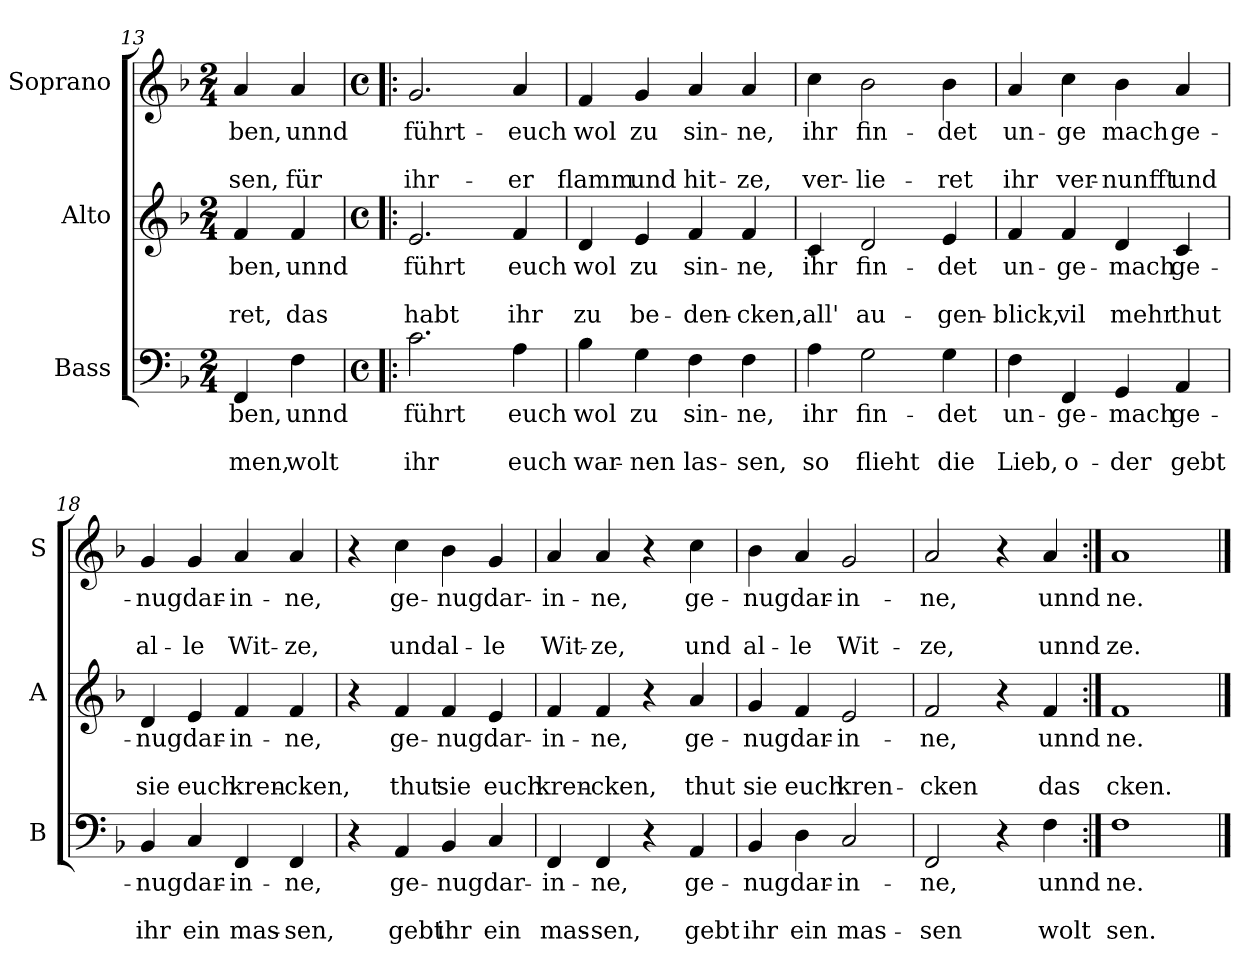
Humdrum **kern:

**kern	**text	**text	**text	**kern	**text	**text	**text	**kern	**text	**text	**text
*part3	*part3	*part3	*part3	*part2	*part2	*part2	*part2	*part1	*part1	*part1	*part1
*staff3	*staff3	*staff3	*staff3	*staff2	*staff2	*staff2	*staff2	*staff1	*staff1	*staff1	*staff1
*I"Bass	*	*	*	*I"Alto	*	*	*	*I"Soprano	*	*	*
*I'B	*	*	*	*I'A	*	*	*	*I'S	*	*	*
*clefF4	*	*	*	*clefG2	*	*	*	*clefG2	*	*	*
*k[b-]	*	*	*	*k[b-]	*	*	*	*k[b-]	*	*	*
*F:	*	*	*	*F:	*	*	*	*F:	*	*	*
*M2/4	*	*	*	*M2/4	*	*	*	*M2/4	*	*	*
=13	=13	=13	=13	=13	=13	=13	=13	=13	=13	=13	=13
!	!LO:LY:b	!	!LO:LY:b	!	!LO:LY:b	!	!LO:LY:b	!	!LO:LY:b	!	!LO:LY:b
4FF/	ben,	.	men,	4f/	ben,	.	ret,	4a/	ben,	.	sen,
!	!LO:LY:b	!	!LO:LY:b	!	!LO:LY:b	!	!LO:LY:b	!	!LO:LY:b	!	!LO:LY:b
4F\	unnd	.	wolt	4f/	unnd	.	das	4a/	unnd	.	für
=14!|:	=14!|:	=14!|:	=14!|:	=14!|:	=14!|:	=14!|:	=14!|:	=14!|:	=14!|:	=14!|:	=14!|:
*M4/4	*	*	*	*M4/4	*	*	*	*M4/4	*	*	*
*met(c)	*	*	*	*met(c)	*	*	*	*met(c)	*	*	*
!	!LO:LY:b	!	!LO:LY:b	!	!LO:LY:b	!	!LO:LY:b	!	!LO:LY:b	!	!LO:LY:b
2.c\	führt	.	ihr	2.e/	führt	.	habt	2.g/	führt-	.	ihr-
!	!LO:LY:b	!	!LO:LY:b	!	!LO:LY:b	!	!LO:LY:b	!	!LO:LY:b	!	!LO:LY:b
4A\	euch	.	euch	4f/	euch	.	ihr	4a/	-euch	.	-er
!!LO:LB:g=z
=15	=15	=15	=15	=15	=15	=15	=15	=15	=15	=15	=15
!	!LO:LY:b	!	!LO:LY:b	!	!LO:LY:b	!	!LO:LY:b	!	!LO:LY:b	!	!LO:LY:b
4B-\	wol	.	war-	4d/	wol	.	zu	4f/	wol	.	flamm
!	!LO:LY:b	!	!LO:LY:b	!	!LO:LY:b	!	!LO:LY:b	!	!LO:LY:b	!	!LO:LY:b
4G\	zu	.	-nen	4e/	zu	.	be-	4g/	zu	.	und
!	!LO:LY:b	!	!LO:LY:b	!	!LO:LY:b	!	!LO:LY:b	!	!LO:LY:b	!	!LO:LY:b
4F\	sin-	.	las-	4f/	sin-	.	-den-	4a/	sin-	.	hit-
!	!LO:LY:b	!	!LO:LY:b	!	!LO:LY:b	!	!LO:LY:b	!	!LO:LY:b	!	!LO:LY:b
4F\	-ne,	.	-sen,	4f/	-ne,	.	-cken,	4a/	-ne,	.	-ze,
=16	=16	=16	=16	=16	=16	=16	=16	=16	=16	=16	=16
!	!LO:LY:b	!	!LO:LY:b	!	!LO:LY:b	!	!LO:LY:b	!	!LO:LY:b	!	!LO:LY:b
4A\	ihr	.	so	4c/	ihr	.	all'	4cc\	ihr	.	ver-
!	!LO:LY:b	!	!LO:LY:b	!	!LO:LY:b	!	!LO:LY:b	!	!LO:LY:b	!	!LO:LY:b
2G\	fin-	.	flieht	2d/	fin-	.	au-	2b-\	fin-	.	-lie-
!	!LO:LY:b	!	!LO:LY:b	!	!LO:LY:b	!	!LO:LY:b	!	!LO:LY:b	!	!LO:LY:b
4G\	-det	.	die	4e/	-det	.	-gen-	4b-\	-det	.	-ret
=17	=17	=17	=17	=17	=17	=17	=17	=17	=17	=17	=17
!	!LO:LY:b	!	!LO:LY:b	!	!LO:LY:b	!	!LO:LY:b	!	!LO:LY:b	!	!LO:LY:b
4F\	un-	.	Lieb,	4f/	un-	.	-blick,	4a/	un-	.	ihr
!	!LO:LY:b	!	!LO:LY:b	!	!LO:LY:b	!	!LO:LY:b	!	!LO:LY:b	!	!LO:LY:b
4FF/	-ge-	.	o-	4f/	-ge-	.	vil	4cc\	-ge	.	ver-
!	!LO:LY:b	!	!LO:LY:b	!	!LO:LY:b	!	!LO:LY:b	!	!LO:LY:b	!	!LO:LY:b
4GG/	-mach	.	-der	4d/	-mach	.	mehr	4b-\	mach	.	-nunfft
!	!LO:LY:b	!	!LO:LY:b	!	!LO:LY:b	!	!LO:LY:b	!	!LO:LY:b	!	!LO:LY:b
4AA/	ge-	.	gebt	4c/	ge-	.	thut	4a/	ge-	.	und
=18	=18	=18	=18	=18	=18	=18	=18	=18	=18	=18	=18
!	!LO:LY:b	!	!LO:LY:b	!	!LO:LY:b	!	!LO:LY:b	!	!LO:LY:b	!	!LO:LY:b
4BB-/	-nug	.	ihr	4d/	-nug	.	sie	4g/	-nug	.	al-
!	!LO:LY:b	!	!LO:LY:b	!	!LO:LY:b	!	!LO:LY:b	!	!LO:LY:b	!	!LO:LY:b
4C/	dar-	.	ein	4e/	dar-	.	euch	4g/	dar-	.	-le
!	!LO:LY:b	!	!LO:LY:b	!	!LO:LY:b	!	!LO:LY:b	!	!LO:LY:b	!	!LO:LY:b
4FF/	-in-	.	mas-	4f/	-in-	.	kren-	4a/	-in-	.	Wit-
!	!LO:LY:b	!	!LO:LY:b	!	!LO:LY:b	!	!LO:LY:b	!	!LO:LY:b	!	!LO:LY:b
4FF/	-ne,	.	-sen,	4f/	-ne,	.	-cken,	4a/	-ne,	.	-ze,
=19	=19	=19	=19	=19	=19	=19	=19	=19	=19	=19	=19
4r	.	.	.	4r	.	.	.	4r	.	.	.
!	!LO:LY:b	!	!LO:LY:b	!	!LO:LY:b	!	!LO:LY:b	!	!LO:LY:b	!	!LO:LY:b
4AA/	ge-	.	gebt	4f/	ge-	.	thut	4cc\	ge-	.	und
!	!LO:LY:b	!	!LO:LY:b	!	!LO:LY:b	!	!LO:LY:b	!	!LO:LY:b	!	!LO:LY:b
4BB-/	-nug	.	ihr	4f/	-nug	.	sie	4b-\	-nug	.	al-
!	!LO:LY:b	!	!LO:LY:b	!	!LO:LY:b	!	!LO:LY:b	!	!LO:LY:b	!	!LO:LY:b
4C/	dar-	.	ein	4e/	dar-	.	euch	4g/	dar-	.	-le
!!LO:LB:g=z
=20	=20	=20	=20	=20	=20	=20	=20	=20	=20	=20	=20
!	!LO:LY:b	!	!LO:LY:b	!	!LO:LY:b	!	!LO:LY:b	!	!LO:LY:b	!	!LO:LY:b
4FF/	-in-	.	mas-	4f/	-in-	.	kren-	4a/	-in-	.	Wit-
!	!LO:LY:b	!	!LO:LY:b	!	!LO:LY:b	!	!LO:LY:b	!	!LO:LY:b	!	!LO:LY:b
4FF/	-ne,	.	-sen,	4f/	-ne,	.	-cken,	4a/	-ne,	.	-ze,
!	!	!	!	!	!	!	!	!	!LO:LY:b	!	!
4r	.	.	.	4r	.	.	.	4r	,	.	.
!	!LO:LY:b	!	!LO:LY:b	!	!LO:LY:b	!	!LO:LY:b	!	!LO:LY:b	!	!LO:LY:b
4AA/	ge-	.	gebt	4a/	ge-	.	thut	4cc\	ge-	.	und
=21	=21	=21	=21	=21	=21	=21	=21	=21	=21	=21	=21
!	!LO:LY:b	!	!LO:LY:b	!	!LO:LY:b	!	!LO:LY:b	!	!LO:LY:b	!	!LO:LY:b
4BB-/	-nug	.	ihr	4g/	-nug	.	sie	4b-\	-nug	.	al-
!	!LO:LY:b	!	!LO:LY:b	!	!LO:LY:b	!	!LO:LY:b	!	!LO:LY:b	!	!LO:LY:b
4D\	dar-	.	ein	4f/	dar-	.	euch	4a/	dar-	.	-le
!	!LO:LY:b	!	!LO:LY:b	!	!LO:LY:b	!	!LO:LY:b	!	!LO:LY:b	!	!LO:LY:b
2C/	-in-	.	mas-	2e/	-in-	.	kren-	2g/	-in-	.	Wit-
=22	=22	=22	=22	=22	=22	=22	=22	=22	=22	=22	=22
!	!LO:LY:b	!	!LO:LY:b	!	!LO:LY:b	!	!LO:LY:b	!	!LO:LY:b	!	!LO:LY:b
2FF/	-ne,	.	-sen	2f/	-ne,	.	-cken	2a/	-ne,	.	-ze,
4r	.	.	.	4r	.	.	.	4r	.	.	.
!	!LO:LY:b	!	!LO:LY:b	!	!LO:LY:b	!	!LO:LY:b	!	!LO:LY:b	!	!LO:LY:b
4F\	unnd	.	wolt	4f/	unnd	.	das	4a/	unnd	.	unnd
=23:|!	=23:|!	=23:|!	=23:|!	=23:|!	=23:|!	=23:|!	=23:|!	=23:|!	=23:|!	=23:|!	=23:|!
!	!LO:LY:b	!	!LO:LY:b	!	!LO:LY:b	!	!LO:LY:b	!	!LO:LY:b	!	!LO:LY:b
1F	ne.	.	sen.	1f	ne.	.	cken.	1a	ne.	.	ze.
==	==	==	==	==	==	==	==	==	==	==	==
*-	*-	*-	*-	*-	*-	*-	*-	*-	*-	*-	*-
